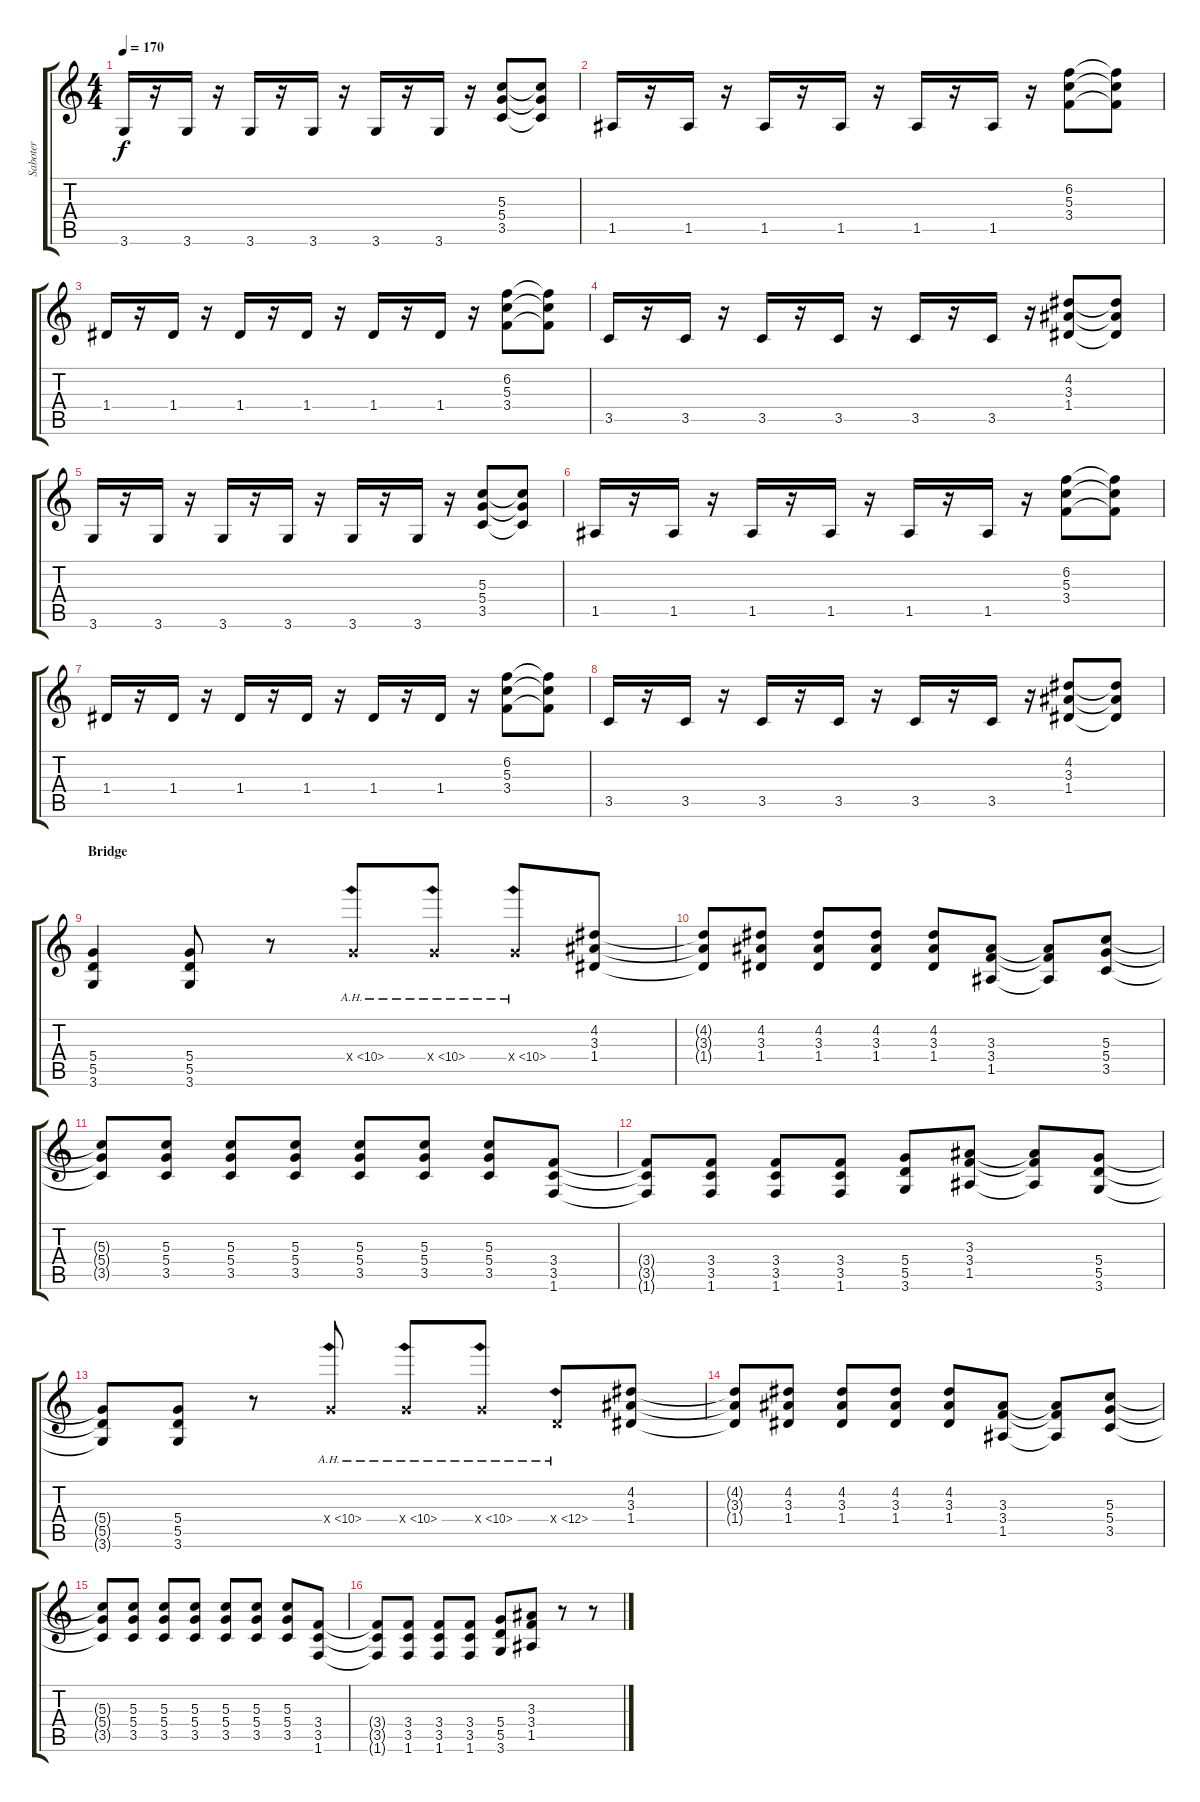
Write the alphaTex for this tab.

\track ("Saboter" "Saboter") {instrument distortionguitar}
\staff {score tabs}
\tuning (E4 B3 G3 D3 A2 E2) {hide}
\ts (4 4)
\tempo 170
\clef g2
\ks c
3.6.16{dy f} r.16 3.6.16 r.16 3.6.16 r.16 3.6.16 r.16 3.6.16 r.16 3.6.16 r.16 (5.3 5.4 3.5).8 (5.3{t} 5.4{t} 3.5{t}).8 |
1.5.16 r.16 1.5.16 r.16 1.5.16 r.16 1.5.16 r.16 1.5.16 r.16 1.5.16 r.16 (6.2 5.3 3.4).8 (6.2{t} 5.3{t} 3.4{t}).8 |
1.4.16 r.16 1.4.16 r.16 1.4.16 r.16 1.4.16 r.16 1.4.16 r.16 1.4.16 r.16 (6.2 5.3 3.4).8 (6.2{t} 5.3{t} 3.4{t}).8 |
3.5.16 r.16 3.5.16 r.16 3.5.16 r.16 3.5.16 r.16 3.5.16 r.16 3.5.16 r.16 (4.2 3.3 1.4).8 (4.2{t} 3.3{t} 1.4{t}).8 |
3.6.16 r.16 3.6.16 r.16 3.6.16 r.16 3.6.16 r.16 3.6.16 r.16 3.6.16 r.16 (5.3 5.4 3.5).8 (5.3{t} 5.4{t} 3.5{t}).8 |
1.5.16 r.16 1.5.16 r.16 1.5.16 r.16 1.5.16 r.16 1.5.16 r.16 1.5.16 r.16 (6.2 5.3 3.4).8 (6.2{t} 5.3{t} 3.4{t}).8 |
1.4.16 r.16 1.4.16 r.16 1.4.16 r.16 1.4.16 r.16 1.4.16 r.16 1.4.16 r.16 (6.2 5.3 3.4).8 (6.2{t} 5.3{t} 3.4{t}).8 |
3.5.16 r.16 3.5.16 r.16 3.5.16 r.16 3.5.16 r.16 3.5.16 r.16 3.5.16 r.16 (4.2 3.3 1.4).8 (4.2{t} 3.3{t} 1.4{t}).8 |
\section ("" "Bridge")
(5.4 5.5 3.6).4 (5.4 5.5 3.6).8 r.8 5.4{ah 5 x}.8 5.4{ah 5 x}.8 5.4{ah 5 x}.8 (4.2 3.3 1.4).8 |
(4.2{t} 3.3{t} 1.4{t}).8 (4.2 3.3 1.4).8 (4.2 3.3 1.4).8 (4.2 3.3 1.4).8 (4.2 3.3 1.4).8 (3.3 3.4 1.5).8 (3.3{t} 3.4{t} 1.5{t}).8 (5.3 5.4 3.5).8 |
(5.3{t} 5.4{t} 3.5{t}).8 (5.3 5.4 3.5).8 (5.3 5.4 3.5).8 (5.3 5.4 3.5).8 (5.3 5.4 3.5).8 (5.3 5.4 3.5).8 (5.3 5.4 3.5).8 (3.4 3.5 1.6).8 |
(3.4{t} 3.5{t} 1.6{t}).8 (3.4 3.5 1.6).8 (3.4 3.5 1.6).8 (3.4 3.5 1.6).8 (5.4 5.5 3.6).8 (3.3 3.4 1.5).8 (3.3{t} 3.4{t} 1.5{t}).8 (5.4 5.5 3.6).8 |
(5.4{t} 5.5{t} 3.6{t}).8 (5.4 5.5 3.6).8 r.8 5.4{ah 5 x}.8 5.4{ah 5 x}.8 5.4{ah 5 x}.8 0.4{ah 12 x}.8 (4.2 3.3 1.4).8 |
(4.2{t} 3.3{t} 1.4{t}).8 (4.2 3.3 1.4).8 (4.2 3.3 1.4).8 (4.2 3.3 1.4).8 (4.2 3.3 1.4).8 (3.3 3.4 1.5).8 (3.3{t} 3.4{t} 1.5{t}).8 (5.3 5.4 3.5).8 |
(5.3{t} 5.4{t} 3.5{t}).8 (5.3 5.4 3.5).8 (5.3 5.4 3.5).8 (5.3 5.4 3.5).8 (5.3 5.4 3.5).8 (5.3 5.4 3.5).8 (5.3 5.4 3.5).8 (3.4 3.5 1.6).8 |
(3.4{t} 3.5{t} 1.6{t}).8 (3.4 3.5 1.6).8 (3.4 3.5 1.6).8 (3.4 3.5 1.6).8 (5.4 5.5 3.6).8 (3.3 3.4 1.5).8 r.8 r.8
